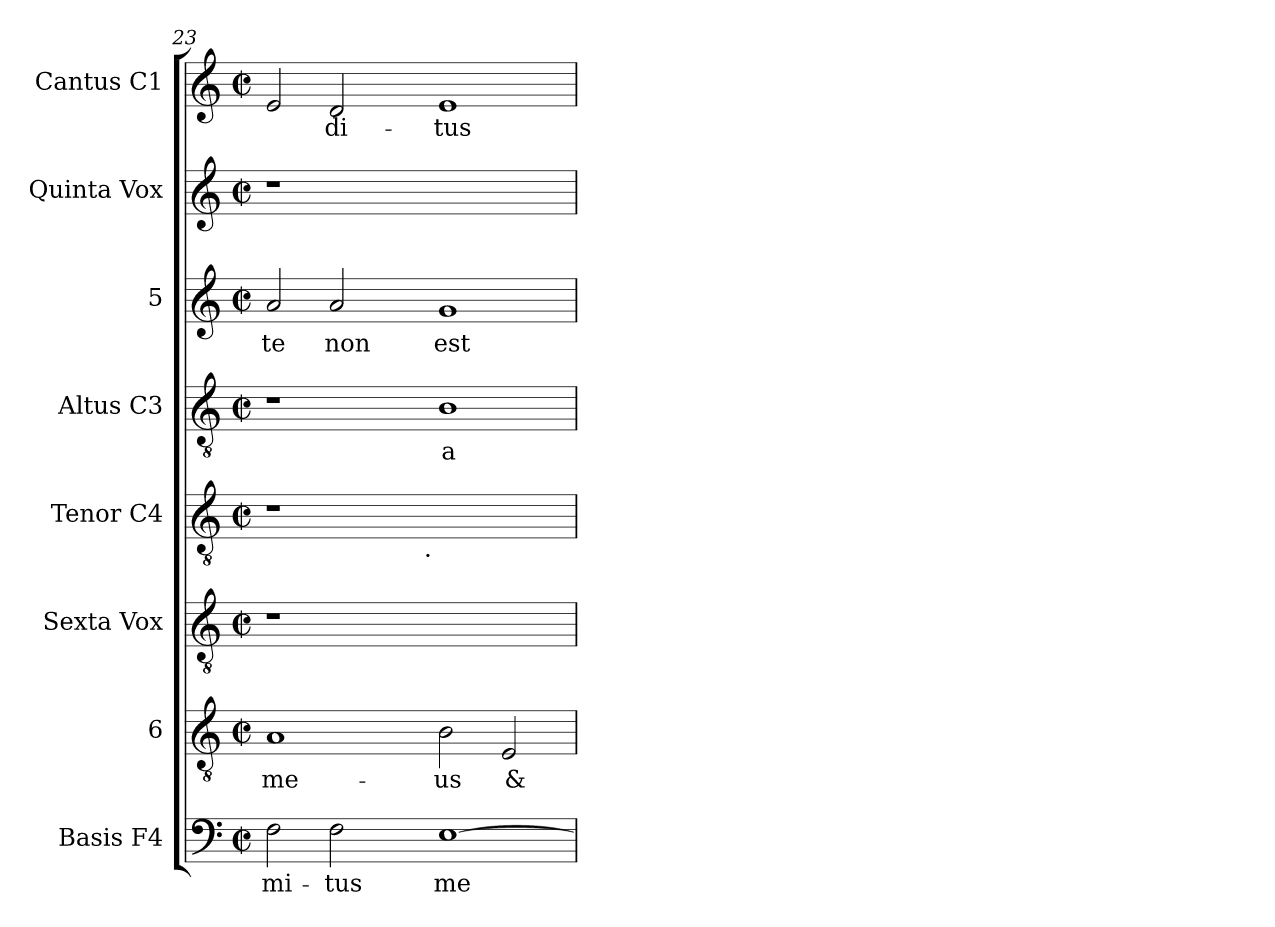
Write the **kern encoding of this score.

**kern	**text	**kern	**text	**kern	**kern	**kern	**text	**kern	**text	**kern	**kern	**text
*part8	*part8	*part7	*part7	*part6	*part5	*part4	*part4	*part3	*part3	*part2	*part1	*part1
*staff8	*staff8	*staff7	*staff7	*staff6	*staff5	*staff4	*staff4	*staff3	*staff3	*staff2	*staff1	*staff1
*I"Basis  F4	*	*I"6	*	*I"Sexta  Vox	*I"Tenor  C4	*I"Altus  C3	*	*I"5	*	*I"Quinta  Vox	*I"Cantus  C1	*
*I'B	*	*	*	*	*I'T	*I'A	*	*	*	*	*I'C	*
*clefF4	*	*clefGv2	*	*clefGv2	*clefGv2	*clefGv2	*	*clefG2	*	*clefG2	*clefG2	*
*k[]	*	*k[]	*	*k[]	*k[]	*k[]	*	*k[]	*	*k[]	*k[]	*
*C:	*	*C:	*	*C:	*C:	*C:	*	*C:	*	*C:	*C:	*
*M2/2	*	*M2/2	*	*M2/2	*M2/2	*M2/2	*	*M2/2	*	*M2/2	*M2/2	*
*met(c|)	*	*met(c|)	*	*met(c|)	*met(c|)	*met(c|)	*	*met(c|)	*	*met(c|)	*met(c|)	*
=23	=23	=23	=23	=23	=23	=23	=23	=23	=23	=23	=23	=23
!	!LO:LY:b:cj	!	!LO:LY:b:cj	!	!	!	!	!	!LO:LY:b:cj	!	!	!LO:LY:b:cj
*	*	*	*	*	*^	*	*	*	*	*	*	*
2F\	mi-	1A	-me-	1r	1r	2ryy	1r	.	2a/	te	1r	2e/	--
!	!LO:LY:b:cj	!	!	!	!	!	!	!	!	!LO:LY:b:cj	!	!	!LO:LY:b:cj
2F\	-tus	.	.	.	.	4ryy	.	.	2a/	non	.	2d/	-di-
.	.	.	.	.	.	8ryy	.	.	.	.	.	.	.
.	.	.	.	.	.	16ryy	.	.	.	.	.	.	.
.	.	.	.	.	.	64ryy	.	.	.	.	.	.	.
!	!	!	!	!	!	!LO:TX:b:t=.	!	!	!	!	!	!	!
.	.	.	.	.	.	1ryy	.	.	.	.	.	.	.
!	!LO:LY:b:cj	!	!LO:LY:b:cj	!	!	!	!	!LO:LY:b:cj	!	!LO:LY:b:cj	!	!	!LO:LY:b:cj
[>1E	me-	2B\	-us	1ryy	1ryy	.	1B	a	1g	est	1ryy	1e	-tus
!	!	!	!LO:LY:b:cj	!	!	!	!	!	!	!	!	!	!
.	.	2E/	&	.	.	.	.	.	.	.	.	.	.
.	.	.	.	.	.	32.ryy	.	.	.	.	.	.	.
*	*	*	*	*	*v	*v	*	*	*	*	*	*	*
=	=	=	=	=	=	=	=	=	=	=	=	=
*-	*-	*-	*-	*-	*-	*-	*-	*-	*-	*-	*-	*-
